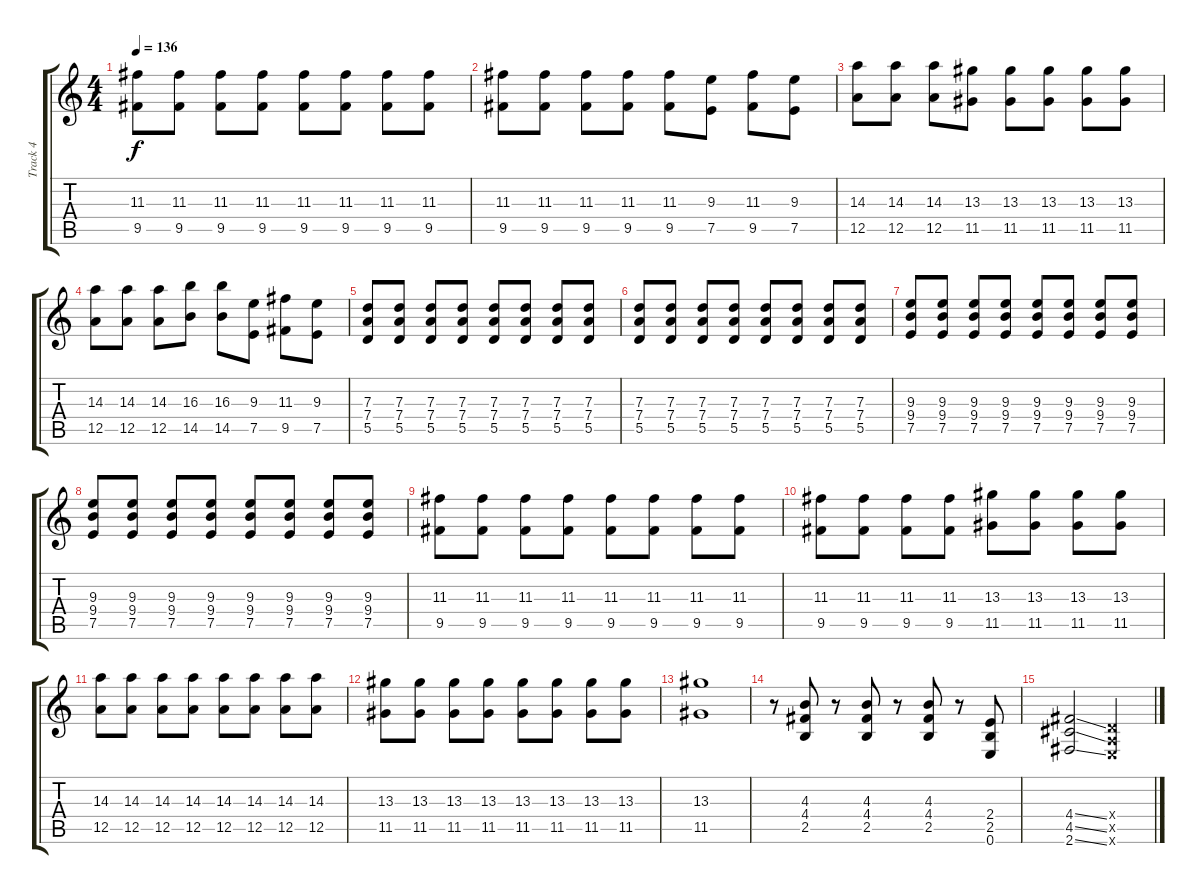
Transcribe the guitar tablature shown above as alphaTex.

\track ("Track 4" "Track 4") {instrument distortionguitar}
\staff {score tabs}
\tuning (E4 B3 G3 D3 A2 E2) {hide}
\ts (4 4)
\tempo 136
\clef g2
\ks c
(11.3 9.5).8{dy f} (11.3 9.5).8 (11.3 9.5).8 (11.3 9.5).8 (11.3 9.5).8 (11.3 9.5).8 (11.3 9.5).8 (11.3 9.5).8 |
(11.3 9.5).8 (11.3 9.5).8 (11.3 9.5).8 (11.3 9.5).8 (11.3 9.5).8 (9.3 7.5).8 (11.3 9.5).8 (9.3 7.5).8 |
(14.3 12.5).8 (14.3 12.5).8 (14.3 12.5).8 (13.3 11.5).8 (13.3 11.5).8 (13.3 11.5).8 (13.3 11.5).8 (13.3 11.5).8 |
(14.3 12.5).8 (14.3 12.5).8 (14.3 12.5).8 (16.3 14.5).8 (16.3 14.5).8 (9.3 7.5).8 (11.3 9.5).8 (9.3 7.5).8 |
(7.3 7.4 5.5).8 (7.3 7.4 5.5).8 (7.3 7.4 5.5).8 (7.3 7.4 5.5).8 (7.3 7.4 5.5).8 (7.3 7.4 5.5).8 (7.3 7.4 5.5).8 (7.3 7.4 5.5).8 |
(7.3 7.4 5.5).8 (7.3 7.4 5.5).8 (7.3 7.4 5.5).8 (7.3 7.4 5.5).8 (7.3 7.4 5.5).8 (7.3 7.4 5.5).8 (7.3 7.4 5.5).8 (7.3 7.4 5.5).8 |
(9.3 9.4 7.5).8 (9.3 9.4 7.5).8 (9.3 9.4 7.5).8 (9.3 9.4 7.5).8 (9.3 9.4 7.5).8 (9.3 9.4 7.5).8 (9.3 9.4 7.5).8 (9.3 9.4 7.5).8 |
(9.3 9.4 7.5).8 (9.3 9.4 7.5).8 (9.3 9.4 7.5).8 (9.3 9.4 7.5).8 (9.3 9.4 7.5).8 (9.3 9.4 7.5).8 (9.3 9.4 7.5).8 (9.3 9.4 7.5).8 |
(11.3 9.5).8 (11.3 9.5).8 (11.3 9.5).8 (11.3 9.5).8 (11.3 9.5).8 (11.3 9.5).8 (11.3 9.5).8 (11.3 9.5).8 |
(11.3 9.5).8 (11.3 9.5).8 (11.3 9.5).8 (11.3 9.5).8 (13.3 11.5).8 (13.3 11.5).8 (13.3 11.5).8 (13.3 11.5).8 |
(14.3 12.5).8 (14.3 12.5).8 (14.3 12.5).8 (14.3 12.5).8 (14.3 12.5).8 (14.3 12.5).8 (14.3 12.5).8 (14.3 12.5).8 |
(13.3 11.5).8 (13.3 11.5).8 (13.3 11.5).8 (13.3 11.5).8 (13.3 11.5).8 (13.3 11.5).8 (13.3 11.5).8 (13.3 11.5).8 |
(13.3 11.5).1 |
r.8 (4.3 4.4 2.5).8 r.8 (4.3 4.4 2.5).8 r.8 (4.3 4.4 2.5).8 r.8 (2.4 2.5 0.6).8 |
(4.4{ss} 4.5{ss} 2.6{ss}).2 (0.4{x} 0.5{x} 0.6{x}).2
